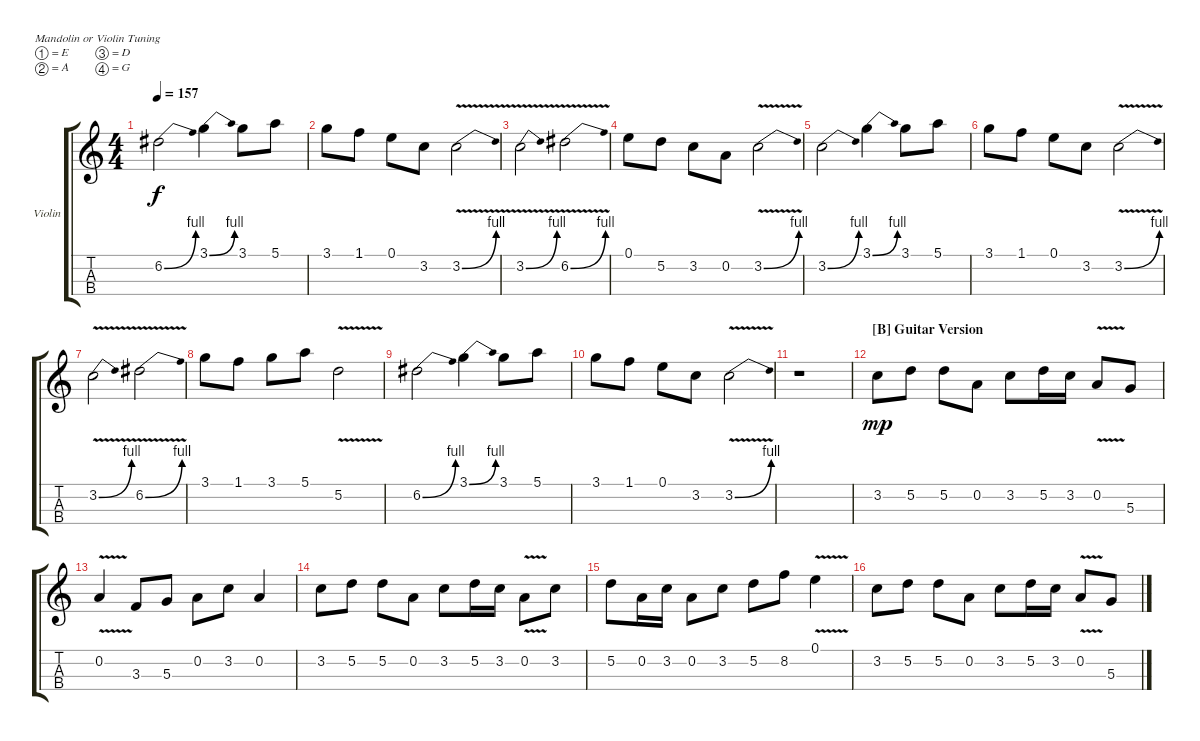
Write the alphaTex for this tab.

\defaultSystemsLayout 4
\bracketExtendMode groupsimilarinstruments
\firstSystemTrackNameOrientation horizontal
\otherSystemsTrackNameOrientation horizontal
\track ("Violin 2 - Wendy" "Violin") {instrument violin}
\staff {score tabs}
\tuning (E5 A4 D4 G3)
\ts (4 4)
\tempo 157
\clef g2
\ks c
6.2{be (bend 0 0 6.6 4)}.2{dy f} 3.1{be (bend 0 0 5.3999999999999995 4)}.4 3.1.8 5.1.8 |
3.1.8 1.1.8 0.1.8 3.2.8 3.2{be (bend 0 0 5.3999999999999995 4) v}.2 |
3.2{be (bend 0 0 5.3999999999999995 4) v}.2 6.2{be (bend 0 0 6 4) v}.2 |
0.1.8 5.2.8 3.2.8 0.2.8 3.2{be (bend 0 0 6.6 4) v}.2 |
3.2{be (bend 0 0 6.6 4)}.2 3.1{be (bend 0 0 5.3999999999999995 4)}.4 3.1.8 5.1.8 |
3.1.8 1.1.8 0.1.8 3.2.8 3.2{be (bend 0 0 5.3999999999999995 4) v}.2 |
3.2{be (bend 0 0 5.3999999999999995 4) v}.2 6.2{be (bend 0 0 6 4) v}.2 |
3.1.8 1.1.8 3.1.8 5.1.8 5.2{v}.2 |
6.2{be (bend 0 0 6.6 4)}.2 3.1{be (bend 0 0 5.3999999999999995 4)}.4 3.1.8 5.1.8 |
3.1.8 1.1.8 0.1.8 3.2.8 3.2{be (bend 0 0 5.3999999999999995 4) v}.2 |
r.1 |
\section ("B" "Guitar Version")
3.2.8{dy mp} 5.2.8 5.2.8 0.2.8 3.2.8 5.2.16 3.2.16 0.2{v}.8 5.3.8 |
0.2{v}.4 3.3.8 5.3.8 0.2.8 3.2.8 0.2.4 |
3.2.8 5.2.8 5.2.8 0.2.8 3.2.8 5.2.16 3.2.16 0.2{v}.8 3.2.8 |
5.2.8 0.2.16 3.2.16 0.2.8 3.2.8 5.2.8 8.2.8 0.1{v}.4 |
3.2.8 5.2.8 5.2.8 0.2.8 3.2.8 5.2.16 3.2.16 0.2{v}.8 5.3.8
